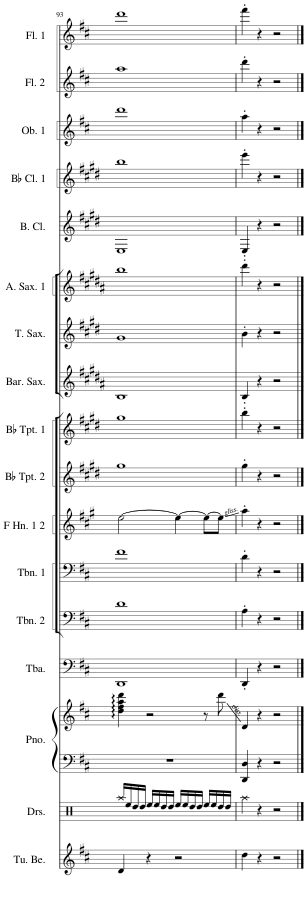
**kern	**kern	**kern	**kern	**kern	**kern	**kern	**kern	**kern	**kern	**kern	**kern	**kern	**kern	**kern	**kern	**kern	**kern
*part17	*part16	*part15	*part15	*part14	*part13	*part12	*part11	*part10	*part9	*part8	*part7	*part6	*part5	*part4	*part3	*part2	*part1
*staff18	*staff17	*staff16	*staff15	*staff14	*staff13	*staff12	*staff11	*staff10	*staff9	*staff8	*staff7	*staff6	*staff5	*staff4	*staff3	*staff2	*staff1
*I"Tubular Bells	*I"Drumset	*I"Piano	*	*I"Tuba	*I"Trombone 2	*I"Trombone 1	*I"F Horn 1 &amp; 2	*I"Bb Trumpet 2	*I"Bb Trumpet 1	*I"Baritone Saxophone	*I"Tenor Saxophone	*I"Alto Saxophone 1	*I"Bass Clarinet	*I"Bb Clarinet 1	*I"Oboe 1	*I"Flute 2	*I"Flute 1
*I'Tu. Be.	*I'Drs.	*I'Pno.	*	*I'Tba.	*I'Tbn. 2	*I'Tbn. 1	*I'F Hn. 1 2	*I'Bb Tpt. 2	*I'Bb Tpt. 1	*I'Bar. Sax.	*I'T. Sax.	*I'A. Sax. 1	*I'B. Cl.	*I'Bb Cl. 1	*I'Ob. 1	*I'Fl. 2	*I'Fl. 1
!!LO:PB:g=z
*clefG2	*clefX	*clefF4	*clefG2	*clefF4	*clefF4	*clefF4	*clefG2	*clefG2	*clefG2	*clefG2	*clefG2	*clefG2	*clefG2	*clefG2	*clefG2	*clefG2	*clefG2
*	*	*	*	*	*	*	*Trd4c7	*Trd1c2	*Trd1c2	*Trd12c21	*Trd8c14	*Trd5c9	*Trd8c14	*Trd1c2	*	*	*
*k[f#c#]	*k[]	*k[f#c#]	*k[f#c#]	*k[f#c#]	*k[f#c#]	*k[f#c#]	*k[f#c#g#]	*k[f#c#g#d#]	*k[f#c#g#d#]	*k[f#c#g#d#a#]	*k[f#c#g#d#]	*k[f#c#g#d#a#]	*k[f#c#g#d#]	*k[f#c#g#d#]	*k[f#c#]	*k[f#c#]	*k[f#c#]
*M4/4	*M4/4	*M4/4	*M4/4	*M4/4	*M4/4	*M4/4	*M4/4	*M4/4	*M4/4	*M4/4	*M4/4	*M4/4	*M4/4	*M4/4	*M4/4	*M4/4	*M4/4
=93	=93	=93	=93	=93	=93	=93	=93	=93	=93	=93	=93	=93	=93	=93	=93	=93	=93
4d/	16Raa/LL	1r	4dd\ 4ff#\ 4aa\ 4ddd\	1DD	1d	1f#	[2ee\	1gg#	1gg#	1B	1g#	1bb	1E	1bb	1ddd	1aa	1ddd
.	16Ree/	.	.	.	.	.	.	.	.	.	.	.	.	.	.	.	.
.	16Rdd/	.	.	.	.	.	.	.	.	.	.	.	.	.	.	.	.
.	16Rdd/JJ	.	.	.	.	.	.	.	.	.	.	.	.	.	.	.	.
4r	16Ree/LL	.	2r	.	.	.	.	.	.	.	.	.	.	.	.	.	.
.	16Ree/	.	.	.	.	.	.	.	.	.	.	.	.	.	.	.	.
.	16Rdd/	.	.	.	.	.	.	.	.	.	.	.	.	.	.	.	.
.	16Rdd/JJ	.	.	.	.	.	.	.	.	.	.	.	.	.	.	.	.
2r	16Ree/LL	.	.	.	.	.	4ee\_	.	.	.	.	.	.	.	.	.	.
.	16Ree/	.	.	.	.	.	.	.	.	.	.	.	.	.	.	.	.
.	16Rdd/	.	.	.	.	.	.	.	.	.	.	.	.	.	.	.	.
.	16Rdd/JJ	.	.	.	.	.	.	.	.	.	.	.	.	.	.	.	.
.	16Ree/LL	.	8r	.	.	.	8ee\L_	.	.	.	.	.	.	.	.	.	.
.	16Ree/	.	.	.	.	.	.	.	.	.	.	.	.	.	.	.	.
.	16Rdd/	.	8ddd\	.	.	.	8ee\J]	.	.	.	.	.	.	.	.	.	.
.	16Rdd/JJ	.	.	.	.	.	.	.	.	.	.	.	.	.	.	.	.
=94	=94	=94	=94	=94	=94	=94	=94	=94	=94	=94	=94	=94	=94	=94	=94	=94	=94
4dd\	4Raa\	4DD/ 4D/	4d/	4DD'/	4A'\	4d'\	4aa'\	4gg#'\	4bb'\	4B'/	4b'\	4ddd#'\	4E'/	4eee'\	4aa'\	4ddd'\	4fff#'\
4r	4r	4r	4r	4r	4r	4r	4r	4r	4r	4r	4r	4r	4r	4r	4r	4r	4r
2r	2r	2r	2r	2r	2r	2r	2r	2r	2r	2r	2r	2r	2r	2r	2r	2r	2r
==	==	==	==	==	==	==	==	==	==	==	==	==	==	==	==	==	==
*-	*-	*-	*-	*-	*-	*-	*-	*-	*-	*-	*-	*-	*-	*-	*-	*-	*-
